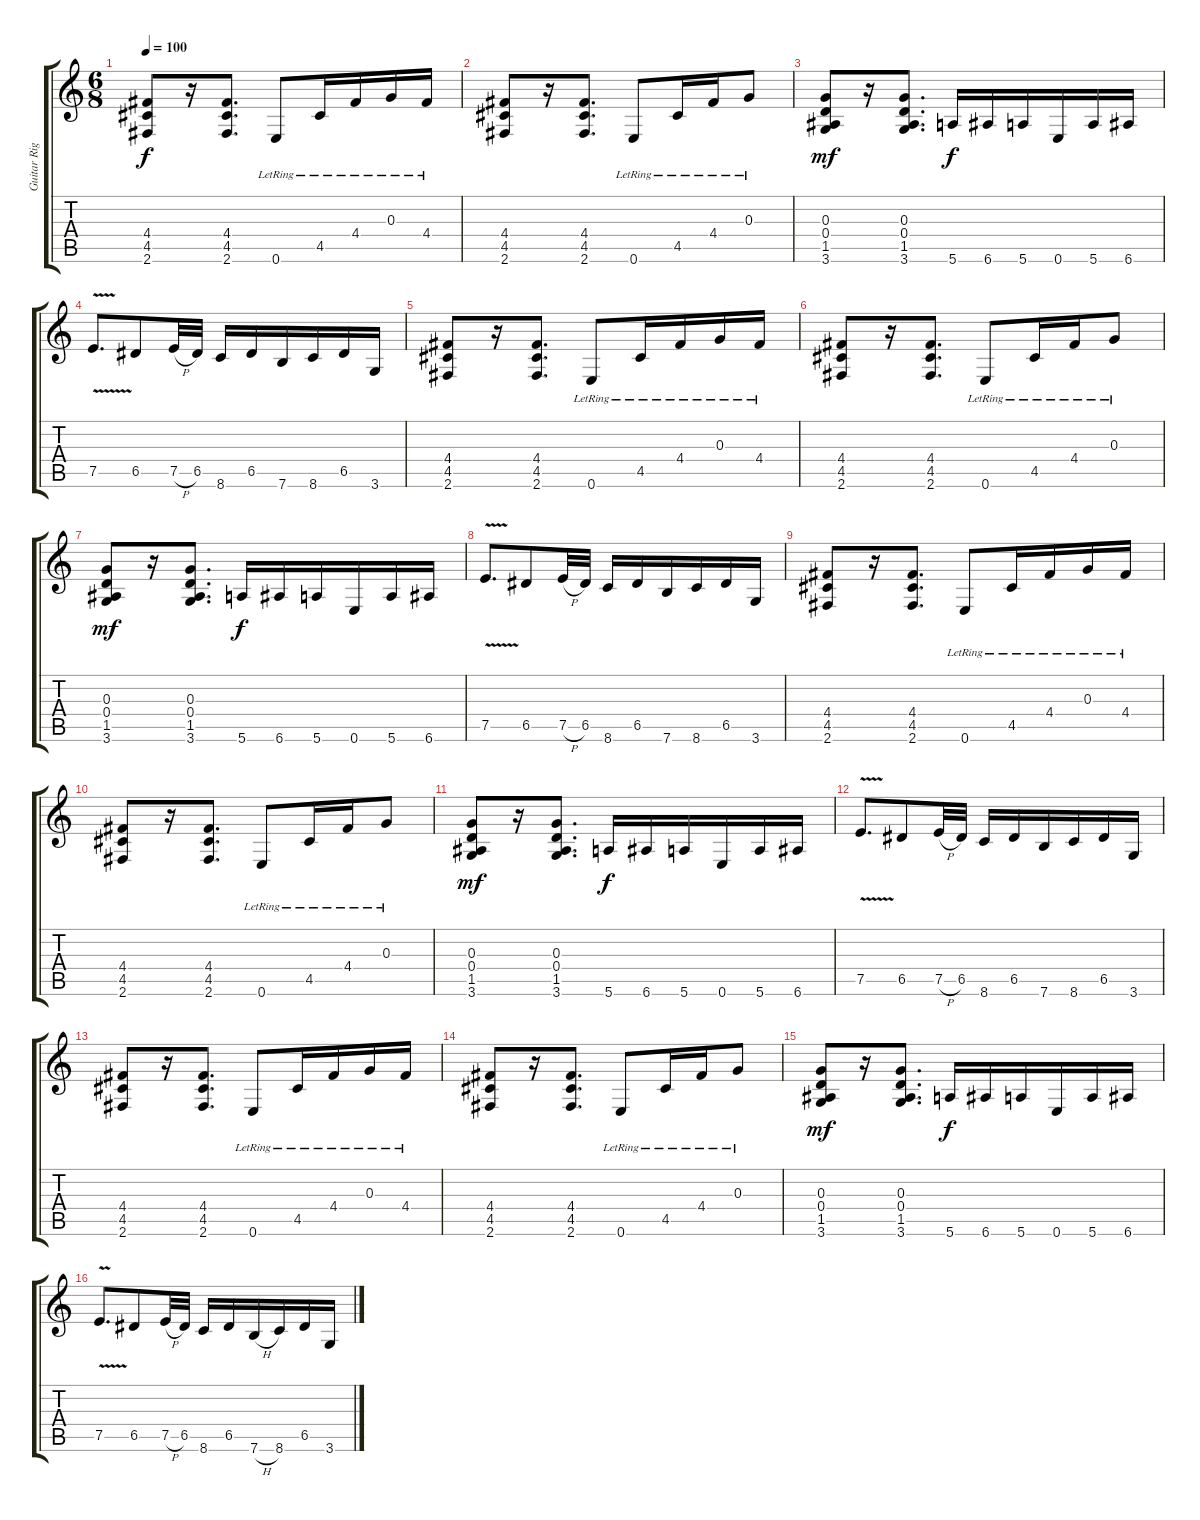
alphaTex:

\track ("Guitar Right" "Guitar Rig") {instrument distortionguitar}
\staff {score tabs}
\tuning (E4 B3 G3 D3 A2 E2) {hide}
\ts (6 8)
\tempo 100
\clef g2
\ks c
(4.4 4.5 2.6).8{dy f} r.16 (4.4 4.5 2.6).8{d} 0.6{lr}.8 4.5{lr}.16 4.4{lr}.16 0.3{lr}.16 4.4{lr}.16 |
(4.4 4.5 2.6).8 r.16 (4.4 4.5 2.6).8{d} 0.6{lr}.8 4.5{lr}.16 4.4{lr}.16 0.3{lr}.8 |
(0.3 0.4 1.5 3.6).8{dy mf} r.16 (0.3 0.4 1.5 3.6).8{d} 5.6.16{dy f} 6.6.16 5.6.16 0.6.16 5.6.16 6.6.16 |
7.5{v}.8{d} 6.5.8 7.5{h}.32 6.5.32 8.6.16 6.5.16 7.6.16 8.6.16 6.5.16 3.6.16 |
(4.4 4.5 2.6).8 r.16 (4.4 4.5 2.6).8{d} 0.6{lr}.8 4.5{lr}.16 4.4{lr}.16 0.3{lr}.16 4.4{lr}.16 |
(4.4 4.5 2.6).8 r.16 (4.4 4.5 2.6).8{d} 0.6{lr}.8 4.5{lr}.16 4.4{lr}.16 0.3{lr}.8 |
(0.3 0.4 1.5 3.6).8{dy mf} r.16 (0.3 0.4 1.5 3.6).8{d} 5.6.16{dy f} 6.6.16 5.6.16 0.6.16 5.6.16 6.6.16 |
7.5{v}.8{d} 6.5.8 7.5{h}.32 6.5.32 8.6.16 6.5.16 7.6.16 8.6.16 6.5.16 3.6.16 |
(4.4 4.5 2.6).8 r.16 (4.4 4.5 2.6).8{d} 0.6{lr}.8 4.5{lr}.16 4.4{lr}.16 0.3{lr}.16 4.4{lr}.16 |
(4.4 4.5 2.6).8 r.16 (4.4 4.5 2.6).8{d} 0.6{lr}.8 4.5{lr}.16 4.4{lr}.16 0.3{lr}.8 |
(0.3 0.4 1.5 3.6).8{dy mf} r.16 (0.3 0.4 1.5 3.6).8{d} 5.6.16{dy f} 6.6.16 5.6.16 0.6.16 5.6.16 6.6.16 |
7.5{v}.8{d} 6.5.8 7.5{h}.32 6.5.32 8.6.16 6.5.16 7.6.16 8.6.16 6.5.16 3.6.16 |
(4.4 4.5 2.6).8 r.16 (4.4 4.5 2.6).8{d} 0.6{lr}.8 4.5{lr}.16 4.4{lr}.16 0.3{lr}.16 4.4{lr}.16 |
(4.4 4.5 2.6).8 r.16 (4.4 4.5 2.6).8{d} 0.6{lr}.8 4.5{lr}.16 4.4{lr}.16 0.3{lr}.8 |
(0.3 0.4 1.5 3.6).8{dy mf} r.16 (0.3 0.4 1.5 3.6).8{d} 5.6.16{dy f} 6.6.16 5.6.16 0.6.16 5.6.16 6.6.16 |
7.5{v}.8{d} 6.5.8 7.5{h}.32 6.5.32 8.6.16 6.5.16 7.6{h}.16 8.6.16 6.5.16 3.6.16
